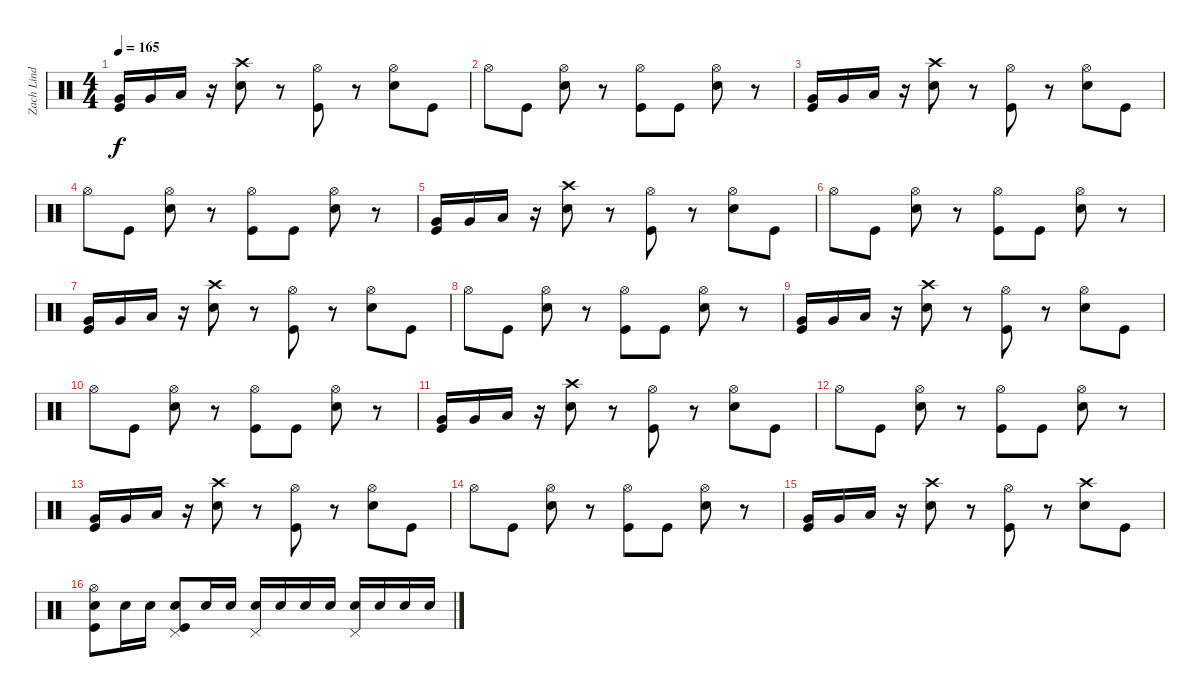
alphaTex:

\track ("Zach Lind (Drums)" "Zach Lind ") {instrument percussion}
\staff {score}
\articulation defaults
\ts (4 4)
\tempo 165
\clef neutral
\ks c
("Very Low Tom (hit)" "Kick (hit)").16{dy f} "Very Low Tom (hit)".16 "Low Floor Tom (hit)".16 r.16 ("Crash high (hit)" "Snare (hit) 2").8 r.8 ("Hi-Hat (open)" "Kick (hit)").8 r.8 ("Hi-Hat (open)" "Snare (hit) 2").8 "Kick (hit)".8 |
"Hi-Hat (open)".8 "Kick (hit)".8 ("Hi-Hat (open)" "Snare (hit) 2").8 r.8 ("Hi-Hat (open)" "Kick (hit)").8 "Kick (hit)".8 ("Hi-Hat (open)" "Snare (hit) 2").8 r.8 |
("Very Low Tom (hit)" "Kick (hit)").16 "Very Low Tom (hit)".16 "Low Floor Tom (hit)".16 r.16 ("Crash high (hit)" "Snare (hit) 2").8 r.8 ("Hi-Hat (open)" "Kick (hit)").8 r.8 ("Hi-Hat (open)" "Snare (hit) 2").8 "Kick (hit)".8 |
"Hi-Hat (open)".8 "Kick (hit)".8 ("Hi-Hat (open)" "Snare (hit) 2").8 r.8 ("Hi-Hat (open)" "Kick (hit)").8 "Kick (hit)".8 ("Hi-Hat (open)" "Snare (hit) 2").8 r.8 |
("Very Low Tom (hit)" "Kick (hit)").16 "Very Low Tom (hit)".16 "Low Floor Tom (hit)".16 r.16 ("Crash high (hit)" "Snare (hit) 2").8 r.8 ("Hi-Hat (open)" "Kick (hit)").8 r.8 ("Hi-Hat (open)" "Snare (hit) 2").8 "Kick (hit)".8 |
"Hi-Hat (open)".8 "Kick (hit)".8 ("Hi-Hat (open)" "Snare (hit) 2").8 r.8 ("Hi-Hat (open)" "Kick (hit)").8 "Kick (hit)".8 ("Hi-Hat (open)" "Snare (hit) 2").8 r.8 |
("Very Low Tom (hit)" "Kick (hit)").16 "Very Low Tom (hit)".16 "Low Floor Tom (hit)".16 r.16 ("Crash high (hit)" "Snare (hit) 2").8 r.8 ("Hi-Hat (open)" "Kick (hit)").8 r.8 ("Hi-Hat (open)" "Snare (hit) 2").8 "Kick (hit)".8 |
"Hi-Hat (open)".8 "Kick (hit)".8 ("Hi-Hat (open)" "Snare (hit) 2").8 r.8 ("Hi-Hat (open)" "Kick (hit)").8 "Kick (hit)".8 ("Hi-Hat (open)" "Snare (hit) 2").8 r.8 |
("Very Low Tom (hit)" "Kick (hit)").16 "Very Low Tom (hit)".16 "Low Floor Tom (hit)".16 r.16 ("Crash high (hit)" "Snare (hit) 2").8 r.8 ("Hi-Hat (open)" "Kick (hit)").8 r.8 ("Hi-Hat (open)" "Snare (hit) 2").8 "Kick (hit)".8 |
"Hi-Hat (open)".8 "Kick (hit)".8 ("Hi-Hat (open)" "Snare (hit) 2").8 r.8 ("Hi-Hat (open)" "Kick (hit)").8 "Kick (hit)".8 ("Hi-Hat (open)" "Snare (hit) 2").8 r.8 |
("Very Low Tom (hit)" "Kick (hit)").16 "Very Low Tom (hit)".16 "Low Floor Tom (hit)".16 r.16 ("Crash high (hit)" "Snare (hit) 2").8 r.8 ("Hi-Hat (open)" "Kick (hit)").8 r.8 ("Hi-Hat (open)" "Snare (hit) 2").8 "Kick (hit)".8 |
"Hi-Hat (open)".8 "Kick (hit)".8 ("Hi-Hat (open)" "Snare (hit) 2").8 r.8 ("Hi-Hat (open)" "Kick (hit)").8 "Kick (hit)".8 ("Hi-Hat (open)" "Snare (hit) 2").8 r.8 |
("Very Low Tom (hit)" "Kick (hit)").16 "Very Low Tom (hit)".16 "Low Floor Tom (hit)".16 r.16 ("Crash high (hit)" "Snare (hit) 2").8 r.8 ("Hi-Hat (open)" "Kick (hit)").8 r.8 ("Hi-Hat (open)" "Snare (hit) 2").8 "Kick (hit)".8 |
"Hi-Hat (open)".8 "Kick (hit)".8 ("Hi-Hat (open)" "Snare (hit) 2").8 r.8 ("Hi-Hat (open)" "Kick (hit)").8 "Kick (hit)".8 ("Hi-Hat (open)" "Snare (hit) 2").8 r.8 |
("Very Low Tom (hit)" "Kick (hit)").16 "Very Low Tom (hit)".16 "Low Floor Tom (hit)".16 r.16 ("Crash high (hit)" "Snare (hit) 2").8 r.8 ("Hi-Hat (open)" "Kick (hit)").8 r.8 ("Crash high (hit)" "Snare (hit) 2").8 "Kick (hit)".8 |
("Hi-Hat (open)" "Snare (hit) 2" "Kick (hit)").8 "Snare (hit) 2".16 "Snare (hit) 2".16 ("Pedal Hi-Hat (hit)" "Snare (hit) 2" "Kick (hit)").8 "Snare (hit) 2".16 "Snare (hit) 2".16 ("Pedal Hi-Hat (hit)" "Snare (hit) 2").16 "Snare (hit) 2".16 "Snare (hit) 2".16 "Snare (hit) 2".16 ("Pedal Hi-Hat (hit)" "Snare (hit) 2").16 "Snare (hit) 2".16 "Snare (hit) 2".16 "Snare (hit) 2".16
